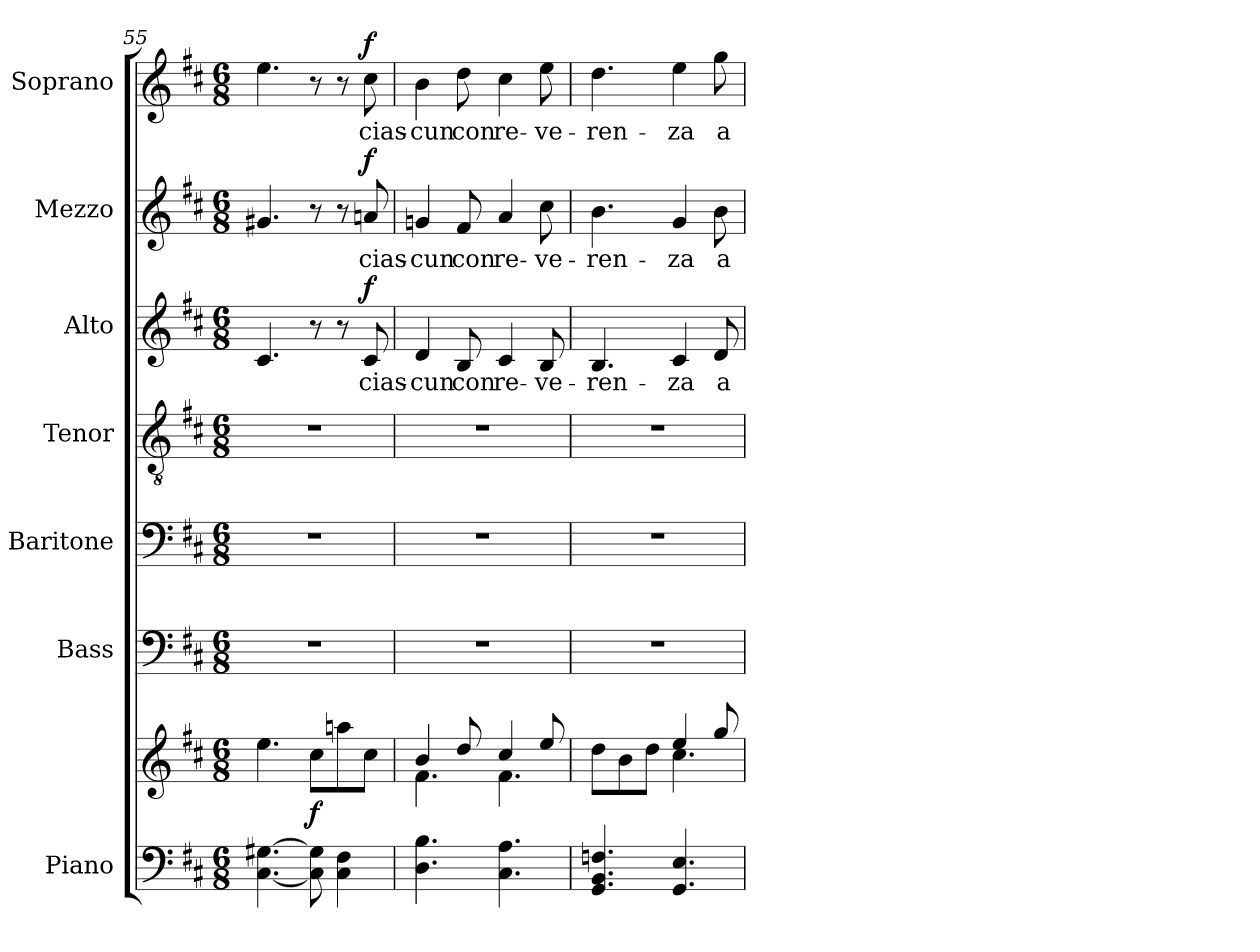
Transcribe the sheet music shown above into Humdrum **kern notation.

**kern	**kern	**dynam	**kern	**kern	**kern	**kern	**text	**dynam	**kern	**text	**dynam	**kern	**text	**dynam
*part7	*part7	*part7	*part6	*part5	*part4	*part3	*part3	*part3	*part2	*part2	*part2	*part1	*part1	*part1
*staff8	*staff7	*staff7/8	*staff6	*staff5	*staff4	*staff3	*staff3	*staff3	*staff2	*staff2	*staff2	*staff1	*staff1	*staff1
*I"Piano	*	*	*I"Bass	*I"Baritone	*I"Tenor	*I"Alto	*	*	*I"Mezzo	*	*	*I"Soprano	*	*
*I'Pno.	*	*	*I'B.	*I'Bar.	*I'T.	*I'A.	*	*	*I'M.	*	*	*I'S.	*	*
*clefF4	*clefG2	*	*clefF4	*clefF4	*clefGv2	*clefG2	*	*	*clefG2	*	*	*clefG2	*	*
*	*	*	*	*	*ITrd7c12	*	*	*	*	*	*	*	*	*
*k[f#c#]	*k[f#c#]	*	*k[f#c#]	*k[f#c#]	*k[f#c#]	*k[f#c#]	*	*	*k[f#c#]	*	*	*k[f#c#]	*	*
*D:	*D:	*	*D:	*D:	*D:	*D:	*	*	*D:	*	*	*D:	*	*
*M6/8	*M6/8	*	*M6/8	*M6/8	*M6/8	*M6/8	*	*	*M6/8	*	*	*M6/8	*	*
=55	=55	=55	=55	=55	=55	=55	=55	=55	=55	=55	=55	=55	=55	=55
!	!	!	!LO:N:vis=1	!LO:N:vis=1	!LO:N:vis=1	!	!	!	!	!	!	!	!	!
[<4.C#i\ [>4.G#Xi	4.eei\	.	2.r	2.r	2.r	4.c#i/	.	.	4.g#Xi/	.	.	4.eei\	.	.
8C#i\] 8G#i]	8cc#i\L	f	.	.	.	8r	.	.	8r	.	.	8r	.	.
4C#i\ 4F#i	8aani\	.	.	.	.	8r	.	.	8r	.	.	8r	.	.
!	!	!	!	!	!	!	!LO:LY:b:color=#000000	!	!	!	!	!	!	!
!	!	!	!	!	!	!	!	!	!	!LO:LY:b:color=#000000	!	!	!	!
!	!	!	!	!	!	!	!	!	!	!	!	!	!LO:LY:b:color=#000000	!
.	8cc#i\J	.	.	.	.	8c#i/	cias-	f	8ani/	cias-	f	8cc#i\	cias-	f
=56	=56	=56	=56	=56	=56	=56	=56	=56	=56	=56	=56	=56	=56	=56
*	*^	*	*	*	*	*	*	*	*	*	*	*	*	*
!	!	!	!	!LO:N:vis=1	!LO:N:vis=1	!LO:N:vis=1	!	!	!	!	!	!	!	!	!
!	!	!	!	!	!	!	!	!LO:LY:b:color=#000000	!	!	!	!	!	!	!
!	!	!	!	!	!	!	!	!	!	!	!LO:LY:b:color=#000000	!	!	!	!
!	!	!	!	!	!	!	!	!	!	!	!	!	!	!LO:LY:b:color=#000000	!
4.Di\ 4.Bi	4bi/	4.f#i\	.	2.r	2.r	2.r	4di/	-cun	.	4gni/	-cun	.	4bi\	-cun	.
!	!	!	!	!	!	!	!	!LO:LY:b:color=#000000	!	!	!	!	!	!	!
!	!	!	!	!	!	!	!	!	!	!	!LO:LY:b:color=#000000	!	!	!	!
!	!	!	!	!	!	!	!	!	!	!	!	!	!	!LO:LY:b:color=#000000	!
.	8ddi/	.	.	.	.	.	8Bi/	con	.	8f#i/	con	.	8ddi\	con	.
!	!	!	!	!	!	!	!	!LO:LY:b:color=#000000	!	!	!	!	!	!	!
!	!	!	!	!	!	!	!	!	!	!	!LO:LY:b:color=#000000	!	!	!	!
!	!	!	!	!	!	!	!	!	!	!	!	!	!	!LO:LY:b:color=#000000	!
4.C#i\ 4.Ai	4cc#i/	4.f#i\	.	.	.	.	4c#i/	re-	.	4ai/	re-	.	4cc#i\	re-	.
!	!	!	!	!	!	!	!	!LO:LY:b:color=#000000	!	!	!	!	!	!	!
!	!	!	!	!	!	!	!	!	!	!	!LO:LY:b:color=#000000	!	!	!	!
!	!	!	!	!	!	!	!	!	!	!	!	!	!	!LO:LY:b:color=#000000	!
.	8eei/	.	.	.	.	.	8Bi/	-ve-	.	8cc#i\	-ve-	.	8eei\	-ve-	.
!!LO:PB:g=z
=57	=57	=57	=57	=57	=57	=57	=57	=57	=57	=57	=57	=57	=57	=57	=57
!	!	!	!	!LO:N:vis=1	!LO:N:vis=1	!LO:N:vis=1	!	!	!	!	!	!	!	!	!
!	!	!	!	!	!	!	!	!LO:LY:b:color=#000000	!	!	!	!	!	!	!
!	!	!	!	!	!	!	!	!	!	!	!LO:LY:b:color=#000000	!	!	!	!
!	!	!	!	!	!	!	!	!	!	!	!	!	!	!LO:LY:b:color=#000000	!
4.GGi/ 4.BBi 4.Fni	8ddi\L	4.ryy	.	2.r	2.r	2.r	4.Bi/	-ren-	.	4.bi\	-ren-	.	4.ddi\	-ren-	.
.	8bi\	.	.	.	.	.	.	.	.	.	.	.	.	.	.
.	8ddi\J	.	.	.	.	.	.	.	.	.	.	.	.	.	.
!	!	!	!	!	!	!	!	!LO:LY:b:color=#000000	!	!	!	!	!	!	!
!	!	!	!	!	!	!	!	!	!	!	!LO:LY:b:color=#000000	!	!	!	!
!	!	!	!	!	!	!	!	!	!	!	!	!	!	!LO:LY:b:color=#000000	!
4.GGi/ 4.Ei	4eei/	4.cc#i\	.	.	.	.	4c#i/	-za	.	4gi/	-za	.	4eei\	-za	.
!	!	!	!	!	!	!	!	!LO:LY:b:color=#000000	!	!	!	!	!	!	!
!	!	!	!	!	!	!	!	!	!	!	!LO:LY:b:color=#000000	!	!	!	!
!	!	!	!	!	!	!	!	!	!	!	!	!	!	!LO:LY:b:color=#000000	!
.	8ggi/	.	.	.	.	.	8di/	a-	.	8bi\	a-	.	8ggi\	a-	.
*	*v	*v	*	*	*	*	*	*	*	*	*	*	*	*	*
=	=	=	=	=	=	=	=	=	=	=	=	=	=	=
*-	*-	*-	*-	*-	*-	*-	*-	*-	*-	*-	*-	*-	*-	*-
